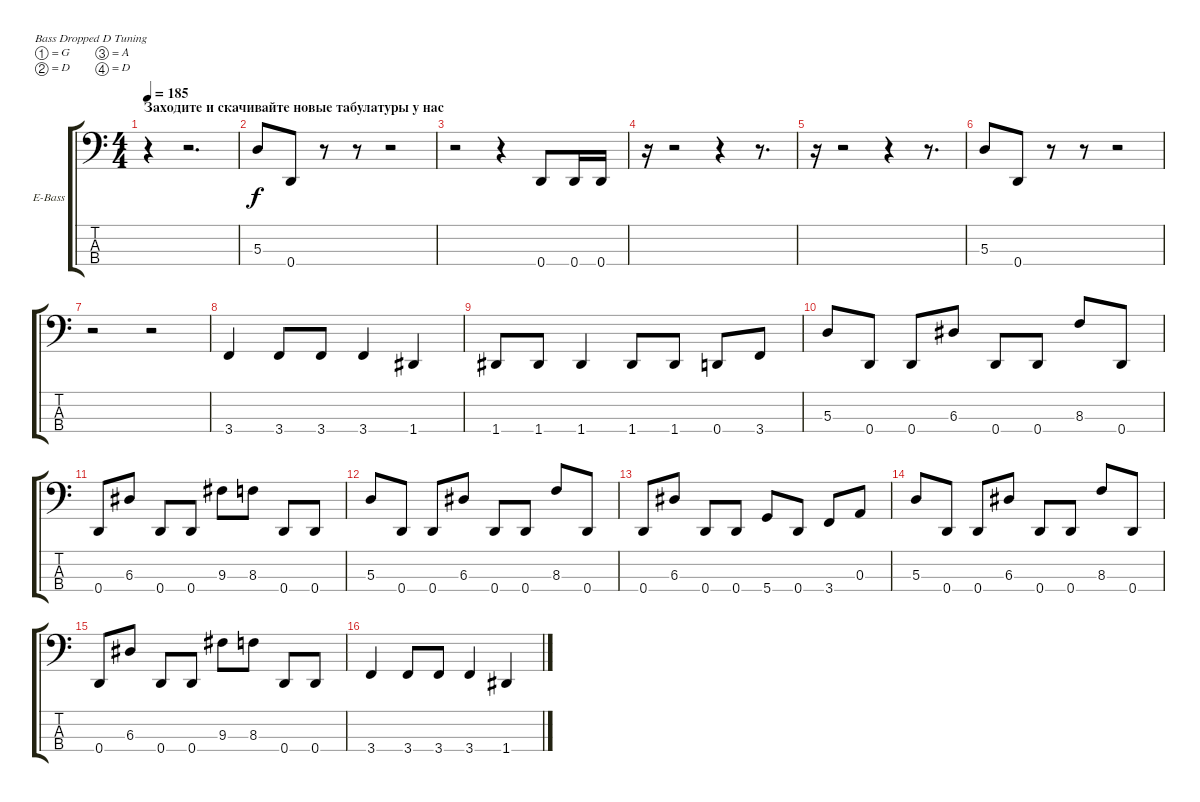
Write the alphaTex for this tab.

\bracketExtendMode groupsimilarinstruments
\firstSystemTrackNameOrientation horizontal
\otherSystemsTrackNameOrientation horizontal
\track ("John Campbell" "E-Bass") {instrument electricbasspick}
\staff {score tabs}
\tuning (G2 D2 A1 D1)
\ts (4 4)
\section ("" "Заходите и скачивайте новые табулатуры у нас")
\tempo 185
\clef f4
\ks c
r.4{dy f instrument electricbasspick} r.2{d} |
5.3.8 0.4.8 r.8 r.8 r.2 |
r.2 r.4 0.4.8 0.4.16 0.4.16 |
r.16 r.2 r.4 r.8{d} |
r.16 r.2 r.4 r.8{d} |
5.3.8 0.4.8 r.8 r.8 r.2 |
r.2 r.2 |
3.4.4 3.4.8 3.4.8 3.4.4 1.4.4 |
1.4.8 1.4.8 1.4.4 1.4.8 1.4.8 0.4.8 3.4.8 |
5.3.8 0.4.8 0.4.8 6.3.8 0.4.8 0.4.8 8.3.8 0.4.8 |
0.4.8 6.3.8 0.4.8 0.4.8 9.3.8 8.3.8 0.4.8 0.4.8 |
5.3.8 0.4.8 0.4.8 6.3.8 0.4.8 0.4.8 8.3.8 0.4.8 |
0.4.8 6.3.8 0.4.8 0.4.8 5.4.8 0.4.8 3.4.8 0.3.8 |
5.3.8 0.4.8 0.4.8 6.3.8 0.4.8 0.4.8 8.3.8 0.4.8 |
0.4.8 6.3.8 0.4.8 0.4.8 9.3.8 8.3.8 0.4.8 0.4.8 |
3.4.4 3.4.8 3.4.8 3.4.4 1.4.4
